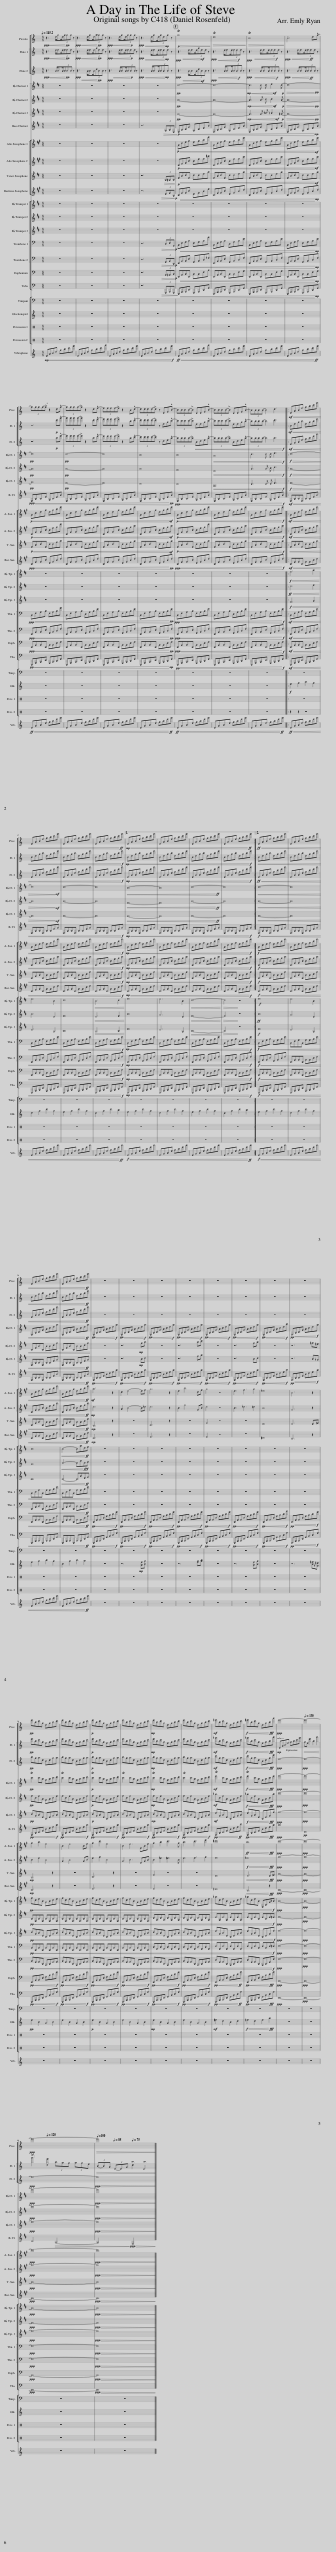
X:1
%%score [ 1 [ 2 3 ] ] [ 4 5 6 ] 7 [ [ 8 9 ] 10 11 ] [ [ 12 13 14 ] [ 15 16 ] 17 18 ] [ 19 ] 20
L:1/8
Q:1/4=145
M:4/4
I:linebreak $
K:C
V:1 treble transpose=12
V:2 treble
V:3 treble
V:4 treble transpose=-2
V:5 treble transpose=-2
V:6 treble transpose=-2
V:7 treble transpose=-14
V:8 treble transpose=-9
V:9 treble transpose=-9
V:10 treble transpose=-14
V:11 treble transpose=-21
V:12 treble transpose=-2
V:13 treble transpose=-2
V:14 treble transpose=-2
V:15 bass
V:16 bass
V:17 bass
V:18 bass
V:19 treble transpose=24
V:20 treble
V:1
!ppp! z3!<(! e/ge/(3ggg z!<)!!pp! |!ppp! z3!<(! e/ge/(3agg z!<)!!pp! |!ppp! z3!<(! e/ge/(3ggg z!<)!!p! |!ppp! z3!<(! e/ge/(3geg z!<)!!p! |!p!!>(! Tg8!>)! | %5
!>(! Td8!>)! |!>(! TB8!>)! | !tenuto!B6 e!^!g- |$ g(3ggg-!>!g z2 d!^!g- | g(3ggg-!>!g z2 d!^!e- | %10
 e(3eee-!>!e z2 B!^!d- | d(3ddd-!>!d z EG!^!c- | c(3ccc-!>!c DEG!^!c- | c(3ccc-!>!c DEG!^!B- | B(3BBB- B2 d3 |: %15
!mf!!<(! EABe gbd'g' |$ EABe gbd'g' | EABe gbd'g' | EABe gbd'g'!<)!!ff! |1!mp!!<(! EABe gbd'g' | %20
 EABe gbd'g' | EABe gbd'g' | EABe gbd'g'!<)!!ff! :|2!ff!!<(! EABe gbd'g' || EABe gbd'g' |$ %25
 EABe gbd'g' | EABe gbd'g'!<)!!ff! | z8 | z8 | z8 | %30
 z8 | z8 | z8 | z8 | z8 |$ %35
!pp! e'bd'g egbd' | e'bd'g egbd' |!p! e'bd'g egbd' | e'bd'g egbd' |!mp! e'bd'g egbd' | %40
 e'bd'g egbd' |!mf! ^f'bd'g egbd' |!f!!<(! ^f'bd'g egba'!<)!!fff! |!ppp! e'8- |[Q:1/4=130] e'8- |$ %45
!ppp! e'8-[Q:1/4=120] |[Q:1/4=100]!>(! e'8!>)![Q:1/4=85][Q:1/4=75] |] %47
V:2
!ppp! z3!<(! d/ed/(3eee z!<)!!pp! |!ppp! z3!<(! d/ed/(3gee z!<)!!pp! |!ppp! z3!<(! d/ed/(3eee z!<)!!p! |!ppp! z3!<(! d/ed/(3ede z!<)!!p! |!ppp! z3!<(! d/ed/(3gee z!<)!!mf! | %5
!ppp! z3!<(! d/ed/(3ede z!<)!!f! |!ppp! z3!<(! d/ed/(3eee z!<)!!f! |!ppp! z3!<(! d/ed/(3eee z!<)!!ff! |$ z6!p! d'!^!g'- | g'(3g'g'g'-!>!g' z2 d'!^!e'- | %10
 e'(3e'e'e'-!>!e' z2 b!^!d'- | d'(3d'd'd'-!>!d' z eg!^!c'- | c'(3c'c'c'-!>!c' deg!^!c'- | c'(3c'c'c'-!>!c' deg!^!b- | b(3bbb- b2 d'3 |: %15
!mf!!<(! Begb egbe' |$ Begb egbe' | Begb egbe' | Begb egbe'!<)!!f! |1!mp!!<(! Begb egbe' | %20
 Begb egbe' | Begb egbe' | Begb egbe'!<)!!f! :|2!<(! Begb egbe' || Begb egbe' |$ %25
 Begb egbe' | Begb egbe'!<)!!ff! | z8 | z8 | z8 | %30
 z8 | z8 | z8 | z8 | z8 |$ %35
!pp! e'bd'g egbd' | e'bd'g egbd' |!p! e'bd'g egbd' | e'bd'g egbd' |!mp! e'bd'g egbd' | %40
 e'bd'g egbd' |!mf! _g'bd'g egbd' |!f!!<(! _g'bd'g egba'!<)!!fff! |!mp! EABe gbd'g' |!<(! ge e'2 b2 a'2!<)! |$ %45
 !fermata!b'3 g' (3bag (3age |!>(! (3B-BA (3E-EG !fermata!d2 !fermata!D2!>)! |] %47
V:3
!ppp! z3!<(! A/BA/(3BBB z!<)!!pp! |!ppp! z3!<(! A/BA/(3dBB z!<)!!pp! |!ppp! z3!<(! A/BA/(3BBB z!<)!!p! |!ppp! z3!<(! A/BA/(3BAB z!<)!!p! |!ppp! z3!<(! A/BA/(3dBB z!<)!!mf! | %5
!ppp! z3!<(! A/BA/(3BAB z!<)!!f! |!ppp! z3!<(! A/BA/(3BBB z!<)!!f! |!ppp! z3!<(! A/BA/(3BBB z!<)!!ff! |$ z6!p! b!^!e'- | e'(3e'e'e'-!>!e' z2 b!^!d'- | %10
 d'(3d'd'd'-!>!d' z2 a!^!c'- | c'(3c'c'c'-!>!c' z de!^!a- | a(3aaa-!>!a!<(! Bde!^!a- | a(3aaa-!>!a Bde!^!a- | a(3aaa- a2 b3!<)!!f! |: %15
!mf!!<(! EABe gbd'g' |$ EABe gbd'g' | EABe gbd'g' | EABe gbd'g'!<)!!f! |1!mp!!<(! EABe gbd'g' | %20
 EABe gbd'g' | EABe gbd'g' | EABe gbd'g'!<)!!f! :|2!ff!!<(! EABe gbd'g' || EABe gbd'g' |$ %25
 EABe gbd'g' | EABe gbd'g'!<)!!ff! | z8 | z8 | z8 | %30
 z8 | z8 | z8 | z8 | z8 |$ %35
!pp! bgad Bdga | bgad Bdga |!p! bgad Bdga | bgad Bdga |!mp! bgad Bdga | %40
 bgad Bdga |!mf! d'gad Bdga |!f!!<(! d'gad Bdge'!<)!!fff! |!ppp! e8- |!ppp! e8- |$ %45
!ppp! e8- |!ppp!!>(! e8!>)! |] %47
V:4
[K:D] z8 | z8 | z8 | z8 |!pp! c8- | %5
 c8- |!mp!!<(! c3 c d e2!<)!!mf!!p! d- |!>(! d8-!>)!!pp! |$!pp! d8 |!pp! c8- | %10
 c8 | B8 | B8 |!<(! A8 | c3 c d e3!<)!!f! |: %15
!f!!>(! d8- |$ d8!>)!!mf! | c8- | c8 |1!<(! B8- | %20
 B8 | c8-!<)!!ff! | c8 :|2!<(! c8- || c8 |$ %25
 F,B,CF Acea | F,B,CF Acea!<)!!ff! |!pp!!<(! F,B,CF Acea!<)!!f! |!pp!!<(! F,B,CF Acea!<)!!f! |!pp!!<(! F,B,CF Acea!<)!!f! | %30
!pp!!<(! F,B,CF Acea!<)!!f! |!pp!!<(! F,B,CF Acea!<)!!f! |!pp!!<(! F,B,CF Acea!<)!!f! |!pp!!<(! F,B,CF Aceb!<)!!f! |!pp!!<(! F,B,CF Acea!<)!!f! |$ %35
!pp! Tc'2 c'a fac'd' | Tc'2 c'a fac'd' |!p! Tc'2 c'a fac'd' | Tc'2 c'a fac'd' |!mp! Tc'2 c'a fac'd' | %40
 Tc'2 c'a fac'd' |!mf! Te'2 c'a fac'd' |!f!!<(! Te'2 c'a fac'e'!<)!!fff! |!ppp! f'8- |!ppp! f'8- |$ %45
!ppp! f'8- |!ppp!!>(! f'8!>)! |] %47
V:5
[K:D] z8 | z8 | z8 | z8 |!pp! A8- | %5
 A8- |!mp!!<(! A3 A B c2!<)!!mf!!p! A- |!>(! A8-!>)!!pp! |$!pp! A8 |!pp! A8- | %10
 A8 | A8 | F8 |!<(! D8 | A3 A B c3!<)!!f! |: %15
!f!!>(! A8- |$ A8!>)!!mf! | A8- | A8 |1!<(! F8- | %20
 F8 | A8-!<)!!ff! | A8 :|2!<(! A8- || A8 |$ %25
 CFAC AAcf | CFAC AAcf!<)! | z8 | z6!mp! fa | z8 | %30
 z6 ac' | z8 | z6 fa | z8 | z6 ^g^e |$ %35
!pp! fceA FAce | fceA FAce |!p! fceA FAce | fceA FAce |!mp! fceA FAce | %40
 fceA FAce |!mf! _aceA FAce |!f!!<(! _aceA FAcb!<)!!fff! |!ppp! c'8- |!ppp! c'8- |$ %45
!ppp! c'8- |!ppp!!>(! c'8!>)! |] %47
V:6
[K:D] z8 | z8 | z8 | z8 |!pp! F8- | %5
 F8- |!mp!!<(! F3 F _A =A2!<)!!mf!!p! ^G- |!>(! G8-!>)!!pp! |$!pp! G8 |!pp! F8- | %10
 F8 | E8 | D8 |!<(! A,8 | D3 D E F3!<)!!f! |: %15
!f!!>(! F8- |$ F8!>)!!mf! | F8- | F8 |1!<(! E8- | %20
 E8 | F8-!<)!!ff! | F8 :|2!<(! F8- || F8 |$ %25
 F,B,CF, CCFA | F,B,CF, CCFA!<)!!ff! | z8 | z6!mp! Bc | z8 | %30
 z6 fa | z8 | z6 Bc | z8 | z6 B_A |$ %35
!pp! cABE CEAB | cABE CEAB |!p! cABE CEAB | cABE CEAB |!mp! cABE CEAB | %40
 cABE CEAB |!mf! eABE CEAB |!f!!<(! eABE CEAf!<)!!fff! |!ppp! f8- |!ppp! f8- |$ %45
!ppp! f8- |!ppp!!>(! f8!>)! |] %47
V:7
[K:D] z8 | z8 | z8 | z6!>(! (3A,B,E, |!<(! F,!>)!!p!B,CF A,CEB | %5
 F,B,CF A,CEA | F,B,CF A,CEA | F,B,CF A,CEA!<)!!p! |$!ppp!!<(! F,B,CF A,CEA | F,B,CF A,CEA | %10
 F,B,CF A,CEA | F,B,CF A,CEA!<)!!pp! |!ppp!!<(! F,B,CF A,CEA | F,B,CF A,CEA | F,B,CF A,CEA!<)!!f! |: %15
!mf!!<(! F,B,CF, CCFA |$ F,B,CF, CCFA | F,B,CF, CCFA | F,B,CF, CCFA!<)!!f! |1!mp!!<(! F,B,CF, CCFA | %20
 F,B,CF, CCFA | F,B,CF, CCFA | F,B,CF, CCFA!<)!!f! :|2!f!!<(! F,B,CF, CCFA || F,B,CF, CCFA |$ %25
 F,B,CF, CCFA | F,B,CF, CCFA!<)!!ff! |!pp!!<(! F,B,CF Acea!<)!!f! |!pp!!<(! F,B,CF Acea!<)!!f! |!pp!!<(! F,B,CF Acea!<)!!f! | %30
!pp!!<(! F,B,CF Acea!<)!!f! |!pp!!<(! F,B,CF Acea!<)!!f! |!pp!!<(! F,B,CF Acea!<)!!f! |!pp!!<(! F,B,CF Aceb!<)!!f! |!pp!!<(! F,B,CF Acea!<)!!f! |$ %35
!pp!!<(! F,B,CF Acea!<)!!f! |!pp!!<(! F,B,CF Acea!<)!!f! |!pp!!<(! F,B,CF Acea!<)!!f! |!pp!!<(! F,B,CF Acea!<)!!f! |!pp!!<(! F,B,CF Acea!<)!!f! | %40
!pp!!<(! F,B,CF Acea!<)!!f! |!pp!!<(! F,B,CF Aceb!<)!!ff! |!pp!!<(! F,B,CF Acea!<)!!fff! |!ppp! a8 |!pp! D8 |$ %45
 C4!>(! A,4- | A,4!>)!!ppp!!>(! F,4!>)! |] %47
V:8
[K:A] z8 | z8 | z8 | z8 |!p!!<(! Gceg egbf' | %5
 Gceg egbe' | Gceg egbe' | Gceg egbe'!<)!!mf! |$!p!!<(! Gceg egbe' | Gceg egbe' | %10
 Gceg egbe' | Gceg egbe'!<)!!mf! |!p!!<(! Gceg egbe' | Gceg egbe' | Gceg egbe'!<)!!f! |: %15
!mf!!<(! Gceg egbe' |$ Gceg egbe' | Gceg egbe' | Gceg egbe'!<)!!f! |1!mp!!<(! Gceg egbe' | %20
 Gceg egbe' | Gceg egbe' | Gceg egbe'!<)!!f! :|2!f!!<(! Gceg egbe' || Gceg egbe' |$ %25
 Gceg egbe' | Gceg egbe'!<)!!ff! |!mf! a6 z2 | c2 e4- ef | g6 z2 | %30
 e2 b4 cf | g4 z4 | e3 f3 g2 | _e8 | B6 z2 |$ %35
 g2 b2 f4 | c2 e4 cf | g2 c'2 f4 | c2 e3 Fcf | g2 b2 c'3 g | %40
 b3 c'3 e'2 | ^d'8 |!ff!!<(! b8!<)!!fff! |!ppp! c'8- |!ppp! c'8- |$ %45
!ppp! c'8- |!ppp!!>(! c'8!>)! |] %47
V:9
[K:A] z8 | z8 | z8 | z8 |!p!!<(! CFGc cfg^d' | %5
 CFGc cfgc' | CFGc cfgc' | CFGc cfgc'!<)!!mf! |$!p!!<(! CFGc cfge' | CFGc cfgc' | %10
 CFGc cfgc' | CFGc cfgc'!<)!!mf! |!p!!<(! CFGc cfge' | CFGc cfgc' | CFGc cfgc'!<)!!f! |: %15
!mf!!<(! CFGc cfgc' |$ CFGc cfgc' | CFGc cfgc' | CFGc cfgc'!<)!!f! |1!mp!!<(! CFGc cfgc' | %20
 CFGc cfgc' | CFGc cfgc' | CFGc cfgc'!<)!!f! :|2!f!!<(! CFGc cfgc' || CFGc cfgc' |$ %25
 CFGc cfgc' | CFGc cfgc'!<)!!ff! |!mp! e6 z2 | A2 c4- c_e | e6 z2 | %30
 c2 g4 Gc | e4 z4 | c3 _e3 =e2 | B8 | G6 z2 |$ %35
 c2 e2 B4 | G2 B4 Gc | e2 g2 c4 | G2 c3 EGB | c2 _e2 =e3 c | %40
 e3 f3 g2 | f8 |!f!!<(! _e8!<)!!fff! |!ppp! g8- |!ppp! g8- |$ %45
!ppp! g8- |!ppp!!>(! g8!>)! |] %47
V:10
[K:D] z8 | z8 | z8 | z6!>(! (3B,^B,C!>)! |!p!!<(! FBcF ccfb | %5
 FBcF ccfa | FBcF ccfa | FBcF ccfa!<)!!mf! |$!p!!<(! FBcF ccfb | FBcF ccfa | %10
 FBcF ccfa | FBcF ccfa!<)!!mf! |!p!!<(! FBcF ccfb | FBcF ccfa | FBcF ccfa!<)!!f! |: %15
!<(! FBcF ccfa |$ CFAC AAcf | CFAC AAcf | CFAC AAcf!<)!!f! |1!mp!!<(! CFAC AAcf | %20
 CFAC AAcf | CFAC AAcf | CFAC AAcf!<)!!f! :|2!f!!<(! CFAC AAcf || CFAC AAcf |$ %25
 CFAC AAcf | CFAC AAcf!<)!!ff! |!mp! B,6 z2 | z8 | C6 z2 | %30
 z8 | F4 z4 | z8 | E8 | E6 E=F |$ %35
!mp! B,6 z2 | z8 | C6 z2 | z8 | F4 z4 | %40
 z8 | E8 |!<(! E6 E=F!<)!!fff! |!ppp! A8- |!ppp! A8- |$ %45
!ppp! A8- |!ppp!!>(! A8!>)! |] %47
V:11
[K:A] z8 | z8 | z8 | z6!>(! (3EFB, |!<(! C!>)!!p!FGc EGBf | %5
 CFGc EGBe | CFGc EGBe | CFGc EGBe!<)!!p! |$!ppp!!<(! CFGc EGBe | CFGc EGBe | %10
 CFGc EGBe | CFGc EGBe!<)!!pp! |!ppp!!<(! CFGc EGBe | CFGc EGBe | CFGc EGBe!<)!!f! |: %15
!mf!!<(! CFGC GGce |$ CFGC GGce | CFGC GGce | CFGC GGce!<)!!f! |1!mp!!<(! CFGC GGce | %20
 CFGC GGce | CFGC GGce | CFGC GGce!<)!!f! :|2!f!!<(! CFGC GGce || CFGC GGce |$ %25
 CFGC GGce | CFGC GGce!<)!!ff! |!mp! C6 z2 | z8 | E6 z2 | %30
 z8 | E4 z4 | z8 | ^D8 | B,6 z2 |$ %35
!mp! C6 z2 | z8 | E6 z2 | z8 | E4 z4 | %40
 z8 | ^D8 |!<(! B,6 z2!<)!!fff! |!ppp! C8- |!ppp! C8- |$ %45
!ppp! C8- |!ppp!!>(! C8!>)! |] %47
V:12
[K:D] z8 | z8 | z8 | z8 | z8 | %5
 z8 | z8 | z8 |$ z8 | z8 | %10
 z8 | z8 | z8 | z8 | z8 |: %15
!f!!<(! f6 a2!<)! |$ e6 B2 | c8 |!<(! B6 c2!<)! |1 f8 | %20
 e6 B2 |!<(! c8-!<)! |!>(! c4!>)! z4 :|2!f! f8 || e6 B2 |$ %25
 c8 |!<(! c4- caef!<)!!ff! | z8 | z8 | z8 | %30
 z8 | z8 | z8 | z8 | z8 |$ %35
!pp!!<(! fceA FAce | fceA FAce | fceA FAce | fceA FAce | fceA FAce | %40
 fceA FAce | _aceA FAce | _aceA F,B,F_A!<)!!f! |!ppp! A8- |!ppp! A8- |$ %45
!ppp! A8- |!ppp!!>(! A8!>)! |] %47
V:13
[K:D] z8 | z8 | z8 | z8 | z8 | %5
 z8 | z8 | z8 |$ z8 | z8 | %10
 z8 | z8 | z8 | z8 | z8 |: %15
!ff!!<(! c6 e2!<)! |$ B6 E2 | F8 |!<(! E6 F2!<)! |1 B8 | %20
 A6 E2 |!<(! F8-!<)! |!>(! F4!>)! z4 :|2!ff! B8 || A6 E2 |$ %25
 F8 |!<(! A4- AeBc!<)!!fff! | z8 | z8 | z8 | %30
 z8 | z8 | z8 | z8 | z8 |$ %35
!pp!!<(! CF,CF, CF,CF, | CF,CF, CF,CF, | CF,CF, CF,CF, | CF,CF, CF,CF, | DA,DA, DA,DA, | %40
 DA,DA, DA,DA, | EA,EA, EA,EA, | ECEC ECE^E!<)!!f! |!ppp! F8- |!ppp! F8- |$ %45
!ppp! F8- |!ppp!!>(! F8!>)! |] %47
V:14
[K:D] z8 | z8 | z8 | z8 | z8 | %5
 z8 | z8 | z8 |$ z8 | z8 | %10
 z8 | z8 | z8 | z8 | z8 |: %15
!f!!<(! F6 A2!<)! |$ E6 B,2 | C8 |!<(! B,6 C2!<)! |1 F8 | %20
 E6 B,2 |!<(! C8-!<)! |!>(! C4!>)! z4 :|2!f! F8 || E6 B,2 |$ %25
 C8 |!<(! C4- CAEF!<)!!ff! | z8 | z8 | z8 | %30
 z8 | z8 | z8 | z8 | z8 |$ %35
!pp!!<(! cABE CEAB | cABE CEAB | cABE CEAB | cABE CEAB | cABE CEAB | %40
 cABE CEAB | eABE CEAB | eABE CEAf!<)!!f! |!ppp! f8- |!ppp! f8- |$ %45
!ppp! f8- |!ppp!!>(! f8!>)! |] %47
V:15
 z8 | z8 | z8 | z6!>(! (3D,E,A,, |!<(! B,,!>)!!p!E,G,B, E,G,B,G | %5
 B,,E,G,B, D,G,B,E | B,,E,G,B, E,G,B,E | B,,E,G,B, E,G,B,E!<)!!p! |$!ppp!!<(! B,,E,G,B, E,G,B,G | B,,E,G,B, D,G,B,E | %10
 B,,E,G,B, E,G,B,E | B,,E,G,B, E,G,B,E!<)!!pp! |!ppp!!<(! B,,E,G,B, E,G,B,F | B,,E,G,B, D,G,B,E | B,,E,G,B, E,G,B,E!<)!!f! |: %15
!mf!!<(! B,,E,G,B, E,G,B,E |$ B,,E,G,B, E,G,B,E | B,,E,G,B, E,G,B,E | B,,E,G,B, E,G,B,E!<)!!f! |1!mp!!<(! B,,E,G,B, E,G,B,E | %20
 B,,E,G,B, E,G,B,E | B,,E,G,B, E,G,B,E | B,,E,G,B, E,G,B,E!<)!!f! :|2!f!!<(! B,,E,G,B, E,G,B,E || B,,E,G,B,, G,G,B,E |$ %25
 B,,E,G,B,, G,G,B,E | B,,E,G,B,, G,G,B,E!<)! | z8 | z8 | z8 | %30
 z8 | z8 | z8 | z8 | z8 |$ %35
!pp!!<(! B,,E,,B,,E,, B,,E,,B,,E,, | B,,E,,B,,E,, B,,E,,B,,E,, | B,,E,,B,,E,, B,,E,,B,,E,, | B,,E,,B,,E,, B,,E,,B,,E,, | C,G,,C,G,, C,G,,C,G,, | %40
 C,G,,C,G,, C,G,,C,G,, | D,G,,D,G,, D,G,,D,G,, | D,B,,D,B,, D,B,,D,^D,!<)!!f! |!ppp! E,8- |!ppp! E,8- |$ %45
!ppp! E,8- |!ppp!!>(! E,8!>)! |] %47
V:16
 z8 | z8 | z8 | z6!>(! (3G,,A,,D,, |!<(! E,,!>)!!p!A,,B,,E, G,,B,,D,_G, | %5
 E,,A,,B,,E, G,,B,,D,G, | E,,A,,B,,E, G,,B,,D,G, | E,,A,,B,,E, G,,B,,D,G,!<)!!p! |$!ppp!!<(! E,,A,,B,,E, G,,B,,D,G, | E,,A,,B,,E, G,,B,,D,G, | %10
 E,,A,,B,,E, G,,B,,D,G, | E,,A,,B,,E, G,,B,,D,G,!<)!!pp! |!ppp!!<(! E,,A,,B,,E, G,,B,,D,G, | E,,A,,B,,E, G,,B,,D,G, | E,,A,,B,,E, G,,B,,D,G,!<)!!f! |: %15
!mf!!<(! E,,A,,B,,E, G,,B,,D,G, |$ E,,A,,B,,E, G,,B,,D,G, | E,,A,,B,,E, G,,B,,D,G, | E,,A,,B,,E, G,,B,,D,G,!<)!!f! |1!mp!!<(! E,,A,,B,,E, G,,B,,D,G, | %20
 E,,A,,B,,E, G,,B,,D,G, | E,,A,,B,,E, G,,B,,D,G, | E,,A,,B,,E, G,,B,,D,G,!<)!!f! :|2!f!!<(! E,,A,,B,,E, G,,B,,D,G, || E,,A,,B,,E,, B,,B,,E,G, |$ %25
 E,,A,,B,,E,, B,,B,,E,G, | E,,A,,B,,E,, B,,B,,E,G,!<)!!ff! | z8 | z8 | z8 | %30
 z8 | z8 | z8 | z8 | z8 |$ %35
!pp!!<(! B,,G,,A,,D,, B,,,D,,G,,A,, | B,,G,,A,,D,, B,,,D,,G,,A,, | B,,G,,A,,D,, B,,,D,,G,,A,, | B,,G,,A,,D,, B,,,D,,G,,A,, | B,,G,,A,,D,, B,,,D,,G,,A,, | %40
 B,,G,,A,,D,, B,,,D,,G,,A,, | D,G,,A,,D,, B,,,D,,G,,A,, | D,G,,A,,D,, B,,,D,,G,,E,!<)!!f! |!ppp! E,8- |!ppp! E,8- |$ %45
!ppp! E,8- |!ppp!!>(! E,8!>)! |] %47
V:17
 z8 | z8 | z8 | z6!>(! (3A,,^A,,B,, |!<(! E,,!>)!!p!A,,B,,E,, B,,B,,E,A, | %5
 E,,A,,B,,E,, B,,B,,E,G, | E,,A,,B,,E,, B,,B,,E,G, | E,,A,,B,,E,, B,,B,,E,G,!<)!!p! |$!ppp!!<(! E,,A,,B,,E,, B,,B,,E,G, | E,,A,,B,,E,, B,,B,,E,G, | %10
 E,,A,,B,,E,, B,,B,,E,G, | E,,A,,B,,E,, B,,B,,E,G,!<)!!pp! |!ppp!!<(! E,,A,,B,,E,, B,,B,,E,G, | E,,A,,B,,E,, B,,B,,E,G, | E,,A,,B,,E,, B,,B,,E,G,!<)!!f! |: %15
!mf!!<(! E,,A,,B,,E,, B,,B,,E,G, |$ E,,A,,B,,E,, B,,B,,E,G, | E,,A,,B,,E,, B,,B,,E,G, | E,,A,,B,,E,, B,,B,,E,G,!<)!!f! |1!mp!!<(! E,,A,,B,,E,, B,,B,,E,G, | %20
 E,,A,,B,,E,, B,,B,,E,G, | E,,A,,B,,E,, B,,B,,E,G, | E,,A,,B,,E,, B,,B,,E,G,!<)!!f! :|2!f!!<(! E,,A,,B,,E,, B,,B,,E,G, || E,,A,,B,,E,, B,,B,,E,G, |$ %25
 E,,A,,B,,E,, B,,B,,E,G, | E,,A,,B,,E,, B,,B,,E,G,!<)!!ff! |!pp!!<(! E,,A,,B,,E, G,B,DG!<)!!f! |!pp!!<(! E,,A,,B,,E, G,B,DG!<)!!f! |!pp!!<(! E,,A,,B,,E, G,B,DG!<)!!f! | %30
!pp!!<(! E,,A,,B,,E, G,B,DG!<)!!f! |!pp!!<(! E,,A,,B,,E, G,B,DG!<)!!f! |!pp!!<(! E,,A,,B,,E, G,B,DG!<)!!f! |!pp!!<(! E,,A,,B,,E, G,B,DA!<)!!f! |!pp!!<(! E,,A,,B,,E, G,B,DG!<)!!f! |$ %35
!pp!!<(! E,,A,,B,,E, G,B,DG!<)!!f! |!pp!!<(! E,,A,,B,,E, G,B,DG!<)!!f! |!pp!!<(! E,,A,,B,,E, G,B,DG!<)!!f! |!pp!!<(! E,,A,,B,,E, G,B,DG!<)!!f! |!pp!!<(! E,,A,,B,,E, G,B,DG!<)!!f! | %40
!pp!!<(! E,,A,,B,,E, G,B,DG!<)!!f! |!pp!!<(! E,,A,,B,,E, G,B,DA!<)!!ff! |!pp!!<(! E,,A,,B,,E, G,B,DA!<)!!fff! |!ppp! G,,8- |!ppp! G,,8- |$ %45
!ppp! G,,8- |!ppp!!>(! G,,8!>)! |] %47
V:18
 z8 | z8 | z8 | z6!>(! (3G,,,B,,,G,,, |!<(! E,,,!>)!A,,,B,,,E,, G,,,B,,,D,,A,, | %5
 E,,,A,,,B,,,E,, G,,,B,,,D,,G,, | E,,,A,,,B,,,E,, G,,,B,,,D,,G,, | E,,,A,,,B,,,E,, G,,,B,,,D,,G,,!<)!!p! |$!pp!!<(! E,,,A,,,B,,,E,, G,,,B,,,D,,G,, | E,,,A,,,B,,,E,, G,,,B,,,D,,G,, | %10
 E,,,A,,,B,,,E,, G,,,B,,,D,,G,, | E,,,A,,,B,,,E,, G,,,B,,,D,,G,,!<)!!p! |!pp!!<(! E,,,A,,,B,,,E,, G,,,B,,,D,,G,, | E,,,A,,,B,,,E,, G,,,B,,,D,,G,, | E,,,A,,,B,,,E,, G,,,B,,,D,,G,,!<)!!f! |: %15
!mf!!<(! E,,,A,,,B,,,E,, G,,,B,,,D,,G,, |$ E,,,A,,,B,,,E,, G,,,B,,,D,,G,, | E,,,A,,,B,,,E,, G,,,B,,,D,,G,, | E,,,A,,,B,,,E,, G,,,B,,,D,,G,,!<)!!f! |1!mp!!<(! E,,,A,,,B,,,E,, G,,,B,,,D,,G,, | %20
 E,,,A,,,B,,,E,, G,,,B,,,D,,G,, | E,,,A,,,B,,,E,, G,,,B,,,D,,G,, | E,,,A,,,B,,,E,, G,,,B,,,D,,G,,!<)!!f! :|2!f!!<(! E,,,A,,,B,,,E,, G,,,B,,,D,,G,, || E,,,A,,,B,,,E,, G,,,B,,,D,,G,, |$ %25
 E,,,A,,,B,,,E,,, B,,,B,,,E,,G,, | E,,,A,,,B,,,E,,, B,,,B,,,E,,G,,!<)!!ff! |!pp!!<(! E,,,A,,,B,,,E,, G,,B,,D,G,!<)!!f! |!pp!!<(! E,,,A,,,B,,,E,, G,,B,,D,G,!<)!!f! |!pp!!<(! E,,,A,,,B,,,E,, G,,B,,D,G,!<)!!f! | %30
!pp!!<(! E,,,A,,,B,,,E,, G,,B,,D,G,!<)!!f! |!pp!!<(! E,,,A,,,B,,,E,, G,,B,,D,G,!<)!!f! |!pp!!<(! E,,,A,,,B,,,E,, G,,B,,D,G,!<)!!f! |!pp!!<(! E,,,A,,,B,,,E,, G,,B,,D,A,!<)!!f! |!pp!!<(! E,,,A,,,B,,,E,, G,,B,,D,G,!<)!!f! |$ %35
!pp!!<(! E,,,A,,,B,,,E,, G,,B,,D,G,!<)!!f! |!pp!!<(! E,,,A,,,B,,,E,, G,,B,,D,G,!<)!!f! |!pp!!<(! E,,,A,,,B,,,E,, G,,B,,D,G,!<)!!f! |!pp!!<(! E,,,A,,,B,,,E,, G,,B,,D,G,!<)!!f! |!pp!!<(! E,,,A,,,B,,,E,, G,,B,,D,G,!<)!!f! | %40
!pp!!<(! E,,,A,,,B,,,E,, G,,B,,D,G,!<)!!f! |!pp!!<(! E,,,A,,,B,,,E,, G,,B,,D,A,!<)!!ff! |!pp!!<(! E,,,A,,,B,,,E,, G,,B,,D,A,!<)!!fff! |!ppp! E,,8- |!ppp! E,,8- |$ %45
!ppp! E,,8- |!ppp!!>(! E,,8!>)! |] %47
V:19
 z8 | z8 | z8 | z8 | z8 | %5
 z8 | z8 | z8 |$ z8 | z8 | %10
 z8 | z8 | z8 | z8 | z8 |: %15
!f! e2 g2 b2 g2 |$ d2 g2 b2 g2 | e2 g2 b2 g2 | c2 g2 b2 a2 |1 e2 g2 b2 g2 | %20
 d2 g2 b2 g2 | e2 g2 b2 g2 | c2 g2 b2 a2 :|2 e2 g2 b2 g2 || d2 g2 b2 g2 |$ %25
 e2 g2 b2 g2 | c2 g2 b2 a2 | z8 | z6!mp! [Ae][Bg] | z8 | %30
 z6 [eg][gb] | z8 | z6 [Ae][Bg] | z8 | z6 [B^f][_G^d] |$ %35
!pp! e2 B2 G2 B2 | e2 B2 G2 B2 |!p! e2 B2 G2 B2 | e2 B2 G2 B2 |!mp! e2 B2 G2 B2 | %40
 e2 B2 G2 B2 |!mf! ^f2 d2 B2 d2 |!f!!<(! ^f2 d2 f2 a2!<)!!fff! | z8 | z8 |$ %45
 z8 | z8 |] %47
V:20
!mp!!<(! EABe gbd'g' | EABe gbd'a' | EABe gbd'g' | EABe gbd'g'!<)!!f! |!ff!!<(! EABe gbd'a' | %5
 EABe gbd'g' | EABe gbd'g' | EABe gbd'g'!<)!!ff! |$!ff!!<(! EABe gbd'g' | EABe gbd'g' | %10
 EABe gbd'g' | EABe gbd'g'!<)!!ff! |!ff!!<(! EABe gbd'g' | EABe gbd'g' | EABe gbd'g'!<)!!ff! |: %15
!ff!!<(! EABe gbd'g' |$ EABe gbd'g' | EABe gbd'g' | EABe gbd'g'!<)!!ff! |1!f!!<(! EABe gbd'g' | %20
 EABe gbd'g' | EABe gbd'g' | EABe gbd'g'!<)!!ff! :|2!f!!<(! EABe gbd'g' || EABe gbd'g' |$ %25
 EABe gbd'g' | EABe gbd'g'!<)!!ff! | z8 | z8 | z8 | %30
 z8 | z8 | z8 | z8 | z8 |$ %35
 z8 | z8 | z8 | z8 | z8 | %40
 z8 | z8 | z8 | z8 | z8 |$ %45
 z8 | z8 |] %47
